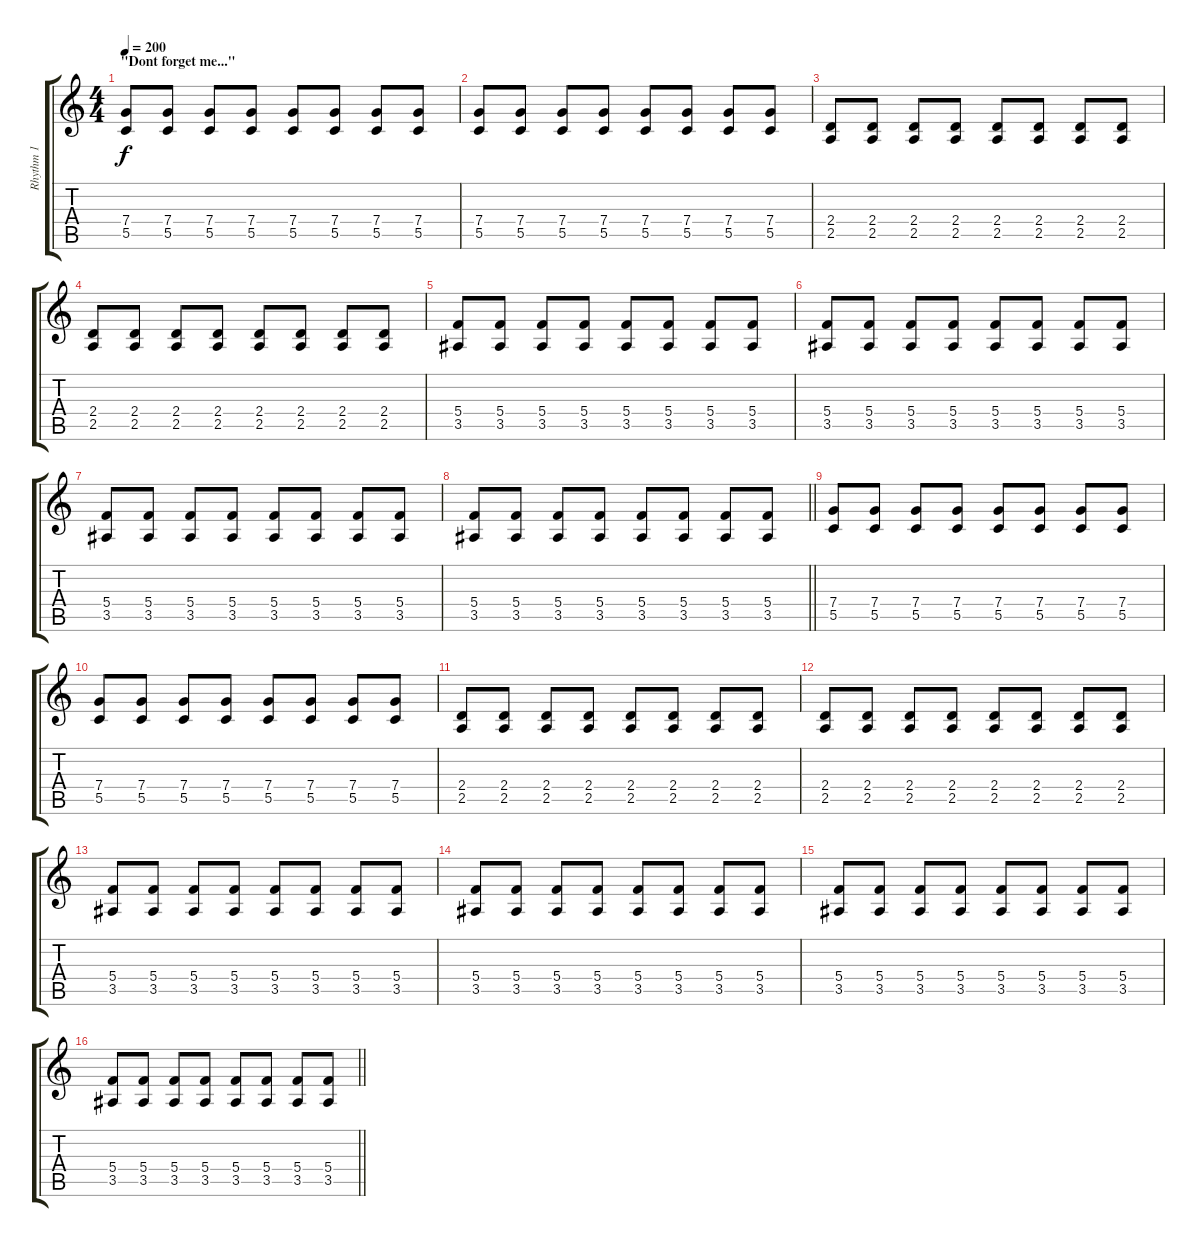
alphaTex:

\track ("Rhythm 1" "Rhythm 1") {instrument distortionguitar}
\staff {score tabs}
\tuning (D4 A3 F3 C3 G2 D2) {hide}
\ts (4 4)
\section ("" "\"Dont forget me...\"")
\tempo 200
\clef g2
\ks c
(7.4 5.5).8{dy f} (7.4 5.5).8 (7.4 5.5).8 (7.4 5.5).8 (7.4 5.5).8 (7.4 5.5).8 (7.4 5.5).8 (7.4 5.5).8 |
(7.4 5.5).8 (7.4 5.5).8 (7.4 5.5).8 (7.4 5.5).8 (7.4 5.5).8 (7.4 5.5).8 (7.4 5.5).8 (7.4 5.5).8 |
(2.4 2.5).8 (2.4 2.5).8 (2.4 2.5).8 (2.4 2.5).8 (2.4 2.5).8 (2.4 2.5).8 (2.4 2.5).8 (2.4 2.5).8 |
(2.4 2.5).8 (2.4 2.5).8 (2.4 2.5).8 (2.4 2.5).8 (2.4 2.5).8 (2.4 2.5).8 (2.4 2.5).8 (2.4 2.5).8 |
(5.4 3.5).8 (5.4 3.5).8 (5.4 3.5).8 (5.4 3.5).8 (5.4 3.5).8 (5.4 3.5).8 (5.4 3.5).8 (5.4 3.5).8 |
(5.4 3.5).8 (5.4 3.5).8 (5.4 3.5).8 (5.4 3.5).8 (5.4 3.5).8 (5.4 3.5).8 (5.4 3.5).8 (5.4 3.5).8 |
(5.4 3.5).8 (5.4 3.5).8 (5.4 3.5).8 (5.4 3.5).8 (5.4 3.5).8 (5.4 3.5).8 (5.4 3.5).8 (5.4 3.5).8 |
\barLineRight lightlight
(5.4 3.5).8 (5.4 3.5).8 (5.4 3.5).8 (5.4 3.5).8 (5.4 3.5).8 (5.4 3.5).8 (5.4 3.5).8 (5.4 3.5).8 |
(7.4 5.5).8 (7.4 5.5).8 (7.4 5.5).8 (7.4 5.5).8 (7.4 5.5).8 (7.4 5.5).8 (7.4 5.5).8 (7.4 5.5).8 |
(7.4 5.5).8 (7.4 5.5).8 (7.4 5.5).8 (7.4 5.5).8 (7.4 5.5).8 (7.4 5.5).8 (7.4 5.5).8 (7.4 5.5).8 |
(2.4 2.5).8 (2.4 2.5).8 (2.4 2.5).8 (2.4 2.5).8 (2.4 2.5).8 (2.4 2.5).8 (2.4 2.5).8 (2.4 2.5).8 |
(2.4 2.5).8 (2.4 2.5).8 (2.4 2.5).8 (2.4 2.5).8 (2.4 2.5).8 (2.4 2.5).8 (2.4 2.5).8 (2.4 2.5).8 |
(5.4 3.5).8 (5.4 3.5).8 (5.4 3.5).8 (5.4 3.5).8 (5.4 3.5).8 (5.4 3.5).8 (5.4 3.5).8 (5.4 3.5).8 |
(5.4 3.5).8 (5.4 3.5).8 (5.4 3.5).8 (5.4 3.5).8 (5.4 3.5).8 (5.4 3.5).8 (5.4 3.5).8 (5.4 3.5).8 |
(5.4 3.5).8 (5.4 3.5).8 (5.4 3.5).8 (5.4 3.5).8 (5.4 3.5).8 (5.4 3.5).8 (5.4 3.5).8 (5.4 3.5).8 |
\barLineRight lightlight
(5.4 3.5).8 (5.4 3.5).8 (5.4 3.5).8 (5.4 3.5).8 (5.4 3.5).8 (5.4 3.5).8 (5.4 3.5).8 (5.4 3.5).8
